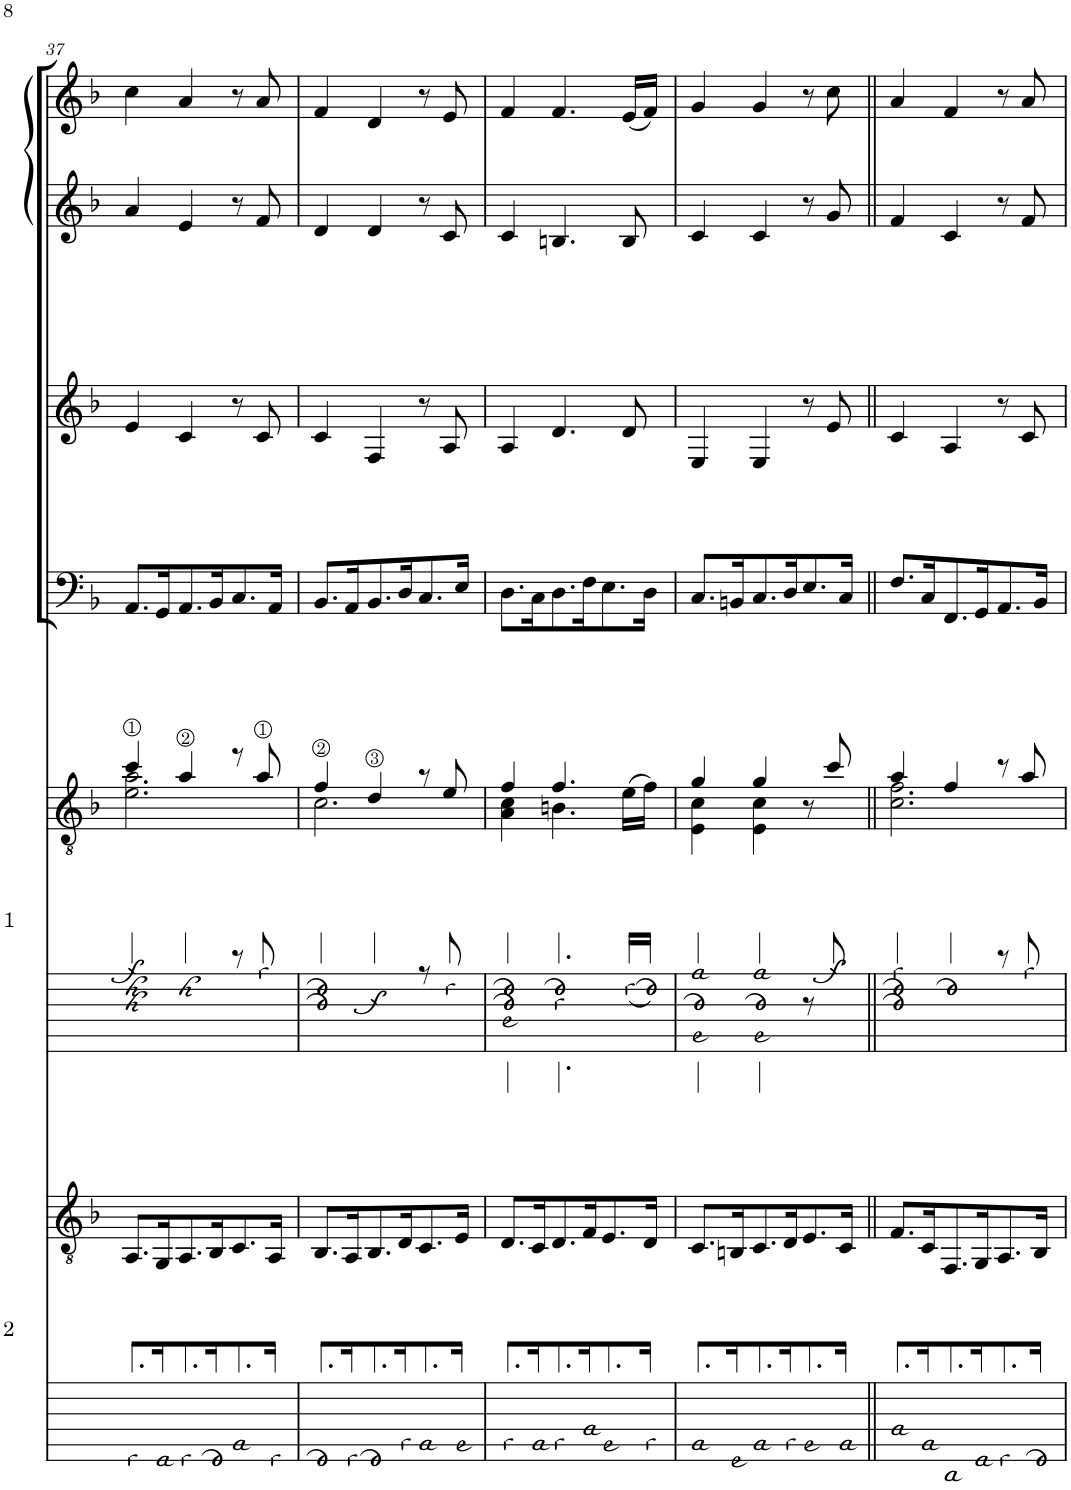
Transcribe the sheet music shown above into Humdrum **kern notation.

**kern	**kern	**kern	**kern	**kern	**kern	**kern	**kern
*part6	*part6	*part5	*part5	*part4	*part3	*part2	*part1
*staff8	*staff7	*staff6	*staff5	*staff4	*staff3	*staff2	*staff1
*I"2	*	*I"1	*	*I"Basso  e Continuo	*I"Viola	*I"Violino 2	*I"Violino 1
*	*	*	*	*	*I'Vla	*I'Vln	*I'Vln
!!LO:PB:g=z
*	*clefGv2	*	*clefGv2	*clefF4	*clefG2	*clefG2	*clefG2
*k[b-]	*k[b-]	*k[b-]	*k[b-]	*k[b-]	*k[b-]	*k[b-]	*k[b-]
*M3/4	*M3/4	*M3/4	*M3/4	*M3/4	*M3/4	*M3/4	*M3/4
=37	=37	=37	=37	=37	=37	=37	=37
*	*	*^	*^	*	*	*	*
8.AA/L	8.AA/L	4cc/	2.e 2.a	4cc/	2.e\ 2.a\	8.AA/L	4e/	4a/	4cc\
16GG/K	16GG/K	.	.	.	.	16GG/K	.	.	.
8.AA/	8.AA/	4a/	.	4a/	.	8.AA/	4c/	4e/	4a/
16BB-/K	16BB-/K	.	.	.	.	16BB-/K	.	.	.
8.C/	8.C/	8r	.	8r	.	8.C/	8r	8r	8r
.	.	8a/	.	8a/	.	.	8c/	8f/	8a/
16AA/Jk	16AA/Jk	.	.	.	.	16AA/Jk	.	.	.
=38	=38	=38	=38	=38	=38	=38	=38	=38	=38
8.BB-/L	8.BB-/L	4f/	2.c	4f/	2.c\	8.BB-/L	4c/	4d/	4f/
16AA/K	16AA/K	.	.	.	.	16AA/K	.	.	.
8.BB-/	8.BB-/	4d/	.	4d/	.	8.BB-/	4F/	4d/	4d/
16D/K	16D/K	.	.	.	.	16D/K	.	.	.
8.C/	8.C/	8r	.	8r	.	8.C/	8r	8r	8r
.	.	8e/	.	8e/	.	.	8A/	8c/	8e/
16E/Jk	16E/Jk	.	.	.	.	16E/Jk	.	.	.
=39	=39	=39	=39	=39	=39	=39	=39	=39	=39
8.D/L	8.D/L	4f/	4A\ 4c\	4f/	4A\ 4c\	8.D\L	4A/	4c/	4f/
16C/K	16C/K	.	.	.	.	16C\K	.	.	.
8.D/	8.D/	4.f/	4.Bn\	4.f/	4.Bn\	8.D\	4.d/	4.Bn/	4.f/
16F/K	16F/K	.	.	.	.	16F\K	.	.	.
8.E/	8.E/	.	.	.	.	8.E\	.	.	.
.	.	16e/LL	8ryy	(16e\LL	8ryy	.	8d/	8B/	(16e/LL
16D/Jk	16D/Jk	16f/JJ	.	16f\JJ)	.	16D\Jk	.	.	16f/JJ)
=40	=40	=40	=40	=40	=40	=40	=40	=40	=40
8.C/L	8.C/L	4g/	4E\ 4c\	4g/	4E\ 4c\	8.C/L	4E/	4c/	4g/
16BBn/K	16BBn/K	.	.	.	.	16BBn/K	.	.	.
8.C/	8.C/	4g/	4E\ 4c\	4g/	4E\ 4c\	8.C/	4E/	4c/	4g/
16D/K	16D/K	.	.	.	.	16D/K	.	.	.
8.E/	8.E/	8r	4ryy	8r	4ryy	8.E/	8r	8r	8r
.	.	8cc/	.	8cc/	.	.	8e/	8g/	8cc\
16C/Jk	16C/Jk	.	.	.	.	16C/Jk	.	.	.
=41||	=41||	=41||	=41||	=41||	=41||	=41||	=41||	=41||	=41||
8.F/L	8.F/L	4a/	2.c 2.f	4a/	2.c\ 2.f\	8.F/L	4c/	4f/	4a/
16C/K	16C/K	.	.	.	.	16C/K	.	.	.
8.FF/	8.FF/	4f/	.	4f/	.	8.FF/	4A/	4c/	4f/
16GG/K	16GG/K	.	.	.	.	16GG/K	.	.	.
8.AA/	8.AA/	8r	.	8r	.	8.AA/	8r	8r	8r
.	.	8a/	.	8a/	.	.	8c/	8f/	8a/
16BB-/Jk	16BB-/Jk	.	.	.	.	16BB-/Jk	.	.	.
*	*	*v	*v	*	*	*	*	*	*
*	*	*	*v	*v	*	*	*	*
=	=	=	=	=	=	=	=
*-	*-	*-	*-	*-	*-	*-	*-
